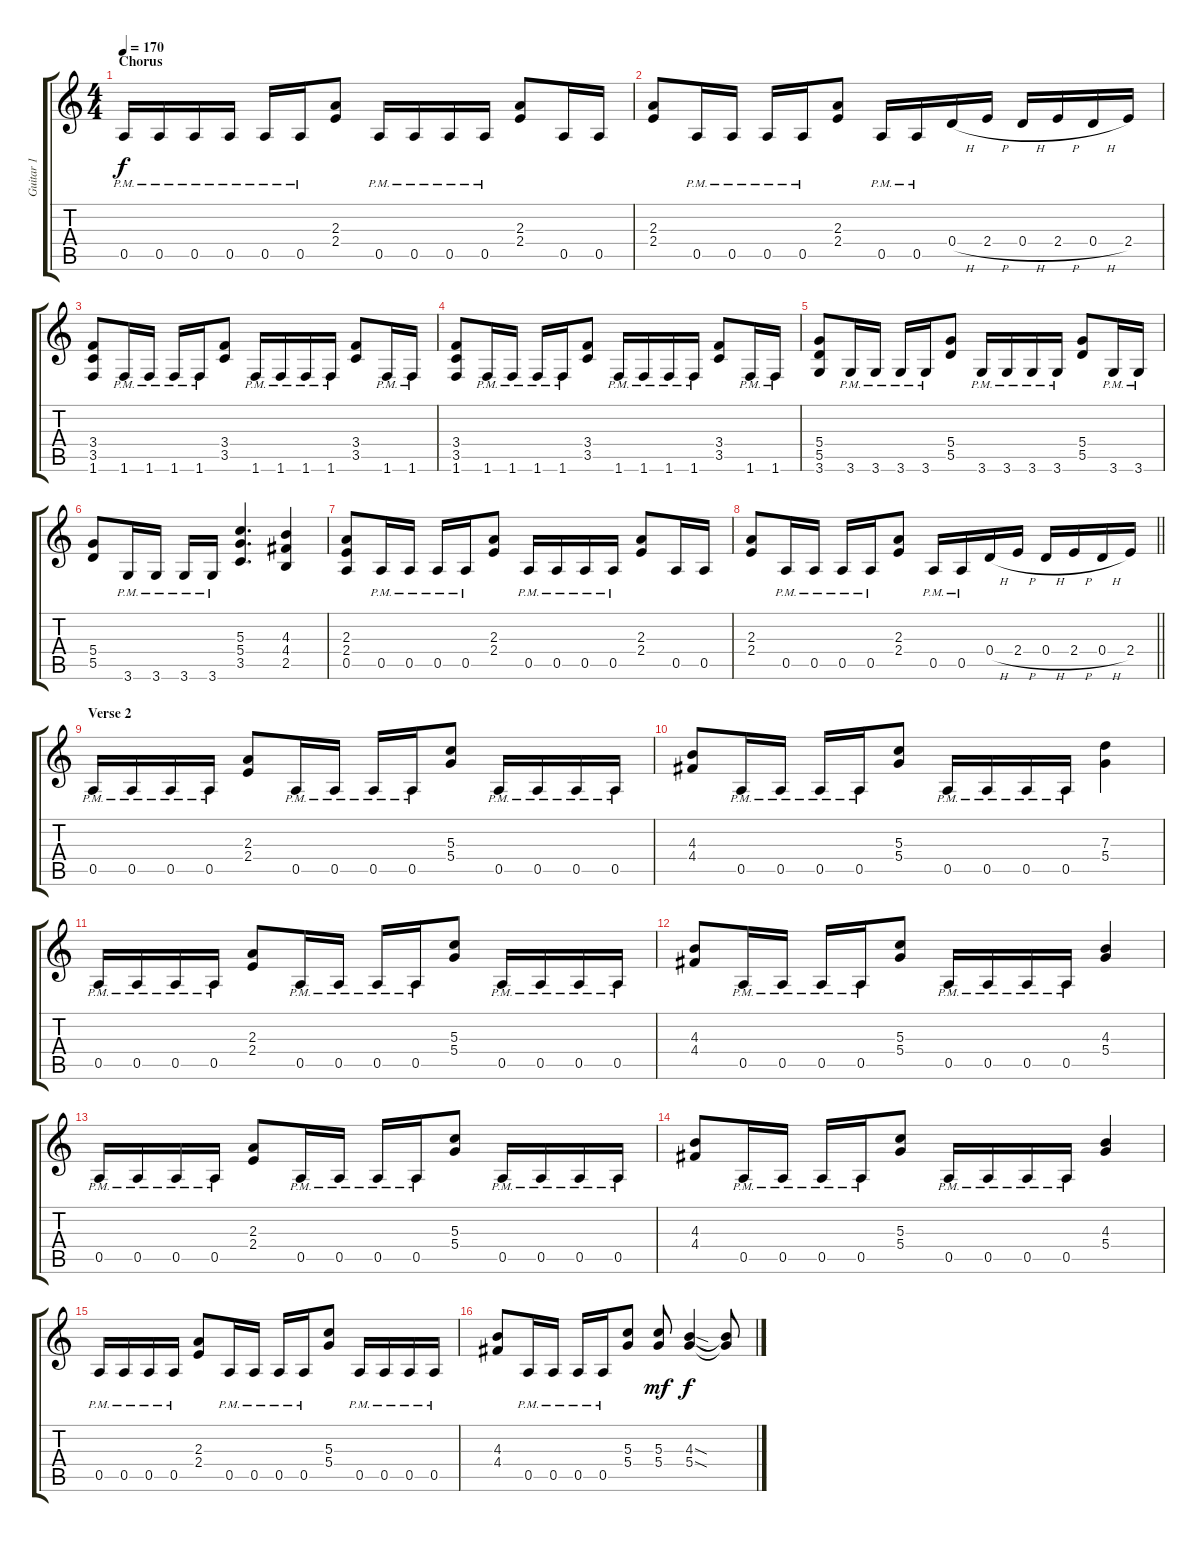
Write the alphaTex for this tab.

\track ("Guitar 1" "Guitar 1") {instrument distortionguitar}
\staff {score tabs}
\tuning (E4 B3 G3 D3 A2 E2) {hide}
\ts (4 4)
\section ("" "Chorus")
\tempo 170
\clef g2
\ks c
0.5{pm}.16{dy f} 0.5{pm}.16 0.5{pm}.16 0.5{pm}.16 0.5{pm}.16 0.5{pm}.16 (2.3 2.4).8 0.5{pm}.16 0.5{pm}.16 0.5{pm}.16 0.5{pm}.16 (2.3 2.4).8 0.5.16 0.5.16 |
(2.3 2.4).8 0.5{pm}.16 0.5{pm}.16 0.5{pm}.16 0.5{pm}.16 (2.3 2.4).8 0.5{pm}.16 0.5{pm}.16 0.4{h}.16 2.4{h}.16 0.4{h}.16 2.4{h}.16 0.4{h}.16 2.4.16 |
(3.4 3.5 1.6).8 1.6{pm}.16 1.6{pm}.16 1.6{pm}.16 1.6{pm}.16 (3.4 3.5).8 1.6{pm}.16 1.6{pm}.16 1.6{pm}.16 1.6{pm}.16 (3.4 3.5).8 1.6{pm}.16 1.6{pm}.16 |
(3.4 3.5 1.6).8 1.6{pm}.16 1.6{pm}.16 1.6{pm}.16 1.6{pm}.16 (3.4 3.5).8 1.6{pm}.16 1.6{pm}.16 1.6{pm}.16 1.6{pm}.16 (3.4 3.5).8 1.6{pm}.16 1.6{pm}.16 |
(5.4 5.5 3.6).8 3.6{pm}.16 3.6{pm}.16 3.6{pm}.16 3.6{pm}.16 (5.4 5.5).8 3.6{pm}.16 3.6{pm}.16 3.6{pm}.16 3.6{pm}.16 (5.4 5.5).8 3.6{pm}.16 3.6{pm}.16 |
(5.4 5.5).8 3.6{pm}.16 3.6{pm}.16 3.6{pm}.16 3.6{pm}.16 (5.3 5.4 3.5).4{d} (4.3 4.4 2.5).4 |
(2.3 2.4 0.5).8 0.5{pm}.16 0.5{pm}.16 0.5{pm}.16 0.5{pm}.16 (2.3 2.4).8 0.5{pm}.16 0.5{pm}.16 0.5{pm}.16 0.5{pm}.16 (2.3 2.4).8 0.5.16 0.5.16 |
\barLineRight lightlight
(2.3 2.4).8 0.5{pm}.16 0.5{pm}.16 0.5{pm}.16 0.5{pm}.16 (2.3 2.4).8 0.5{pm}.16 0.5{pm}.16 0.4{h}.16 2.4{h}.16 0.4{h}.16 2.4{h}.16 0.4{h}.16 2.4.16 |
\section ("" "Verse 2")
0.5{pm}.16 0.5{pm}.16 0.5{pm}.16 0.5{pm}.16 (2.3 2.4).8 0.5{pm}.16 0.5{pm}.16 0.5{pm}.16 0.5{pm}.16 (5.3 5.4).8 0.5{pm}.16 0.5{pm}.16 0.5{pm}.16 0.5{pm}.16 |
(4.3 4.4).8 0.5{pm}.16 0.5{pm}.16 0.5{pm}.16 0.5{pm}.16 (5.3 5.4).8 0.5{pm}.16 0.5{pm}.16 0.5{pm}.16 0.5{pm}.16 (7.3 5.4).4 |
0.5{pm}.16 0.5{pm}.16 0.5{pm}.16 0.5{pm}.16 (2.3 2.4).8 0.5{pm}.16 0.5{pm}.16 0.5{pm}.16 0.5{pm}.16 (5.3 5.4).8 0.5{pm}.16 0.5{pm}.16 0.5{pm}.16 0.5{pm}.16 |
(4.3 4.4).8 0.5{pm}.16 0.5{pm}.16 0.5{pm}.16 0.5{pm}.16 (5.3 5.4).8 0.5{pm}.16 0.5{pm}.16 0.5{pm}.16 0.5{pm}.16 (4.3 5.4).4 |
0.5{pm}.16 0.5{pm}.16 0.5{pm}.16 0.5{pm}.16 (2.3 2.4).8 0.5{pm}.16 0.5{pm}.16 0.5{pm}.16 0.5{pm}.16 (5.3 5.4).8 0.5{pm}.16 0.5{pm}.16 0.5{pm}.16 0.5{pm}.16 |
(4.3 4.4).8 0.5{pm}.16 0.5{pm}.16 0.5{pm}.16 0.5{pm}.16 (5.3 5.4).8 0.5{pm}.16 0.5{pm}.16 0.5{pm}.16 0.5{pm}.16 (4.3 5.4).4 |
0.5{pm}.16 0.5{pm}.16 0.5{pm}.16 0.5{pm}.16 (2.3 2.4).8 0.5{pm}.16 0.5{pm}.16 0.5{pm}.16 0.5{pm}.16 (5.3 5.4).8 0.5{pm}.16 0.5{pm}.16 0.5{pm}.16 0.5{pm}.16 |
(4.3 4.4).8 0.5{pm}.16 0.5{pm}.16 0.5{pm}.16 0.5{pm}.16 (5.3 5.4).8 (5.3 5.4).8{dy mf} (4.3{sod} 5.4{sod}).4{dy f} (4.3{t} 5.4{t}).8
